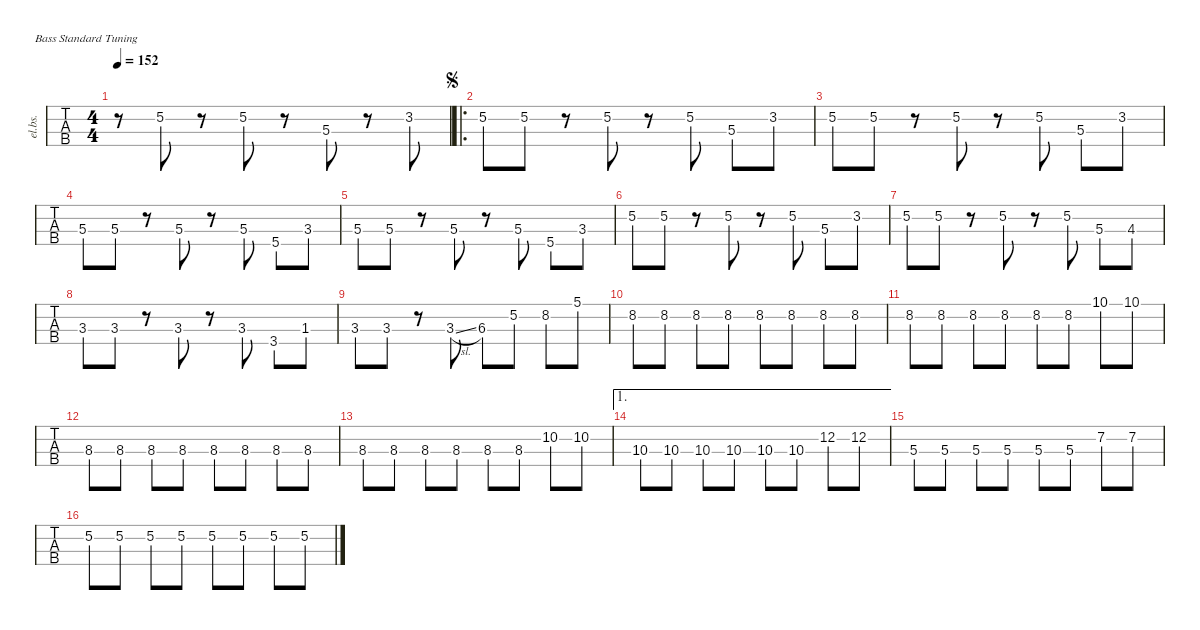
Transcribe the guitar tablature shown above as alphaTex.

\defaultSystemsLayout 4
\hideDynamics
\bracketExtendMode nobrackets
\track ("Electric Bass" "el.bs.") {instrument electricbassfinger}
\staff {tabs}
\tuning (G2 D2 A1 E1)
\ts (4 4)
\tempo 152
\clef f4
\ks c
r.8{dy mf} 5.2.8 r.8 5.2.8 r.8 5.3.8 r.8 3.2.8 |
\ro
\jump segno
5.2.8 5.2.8 r.8 5.2.8 r.8 5.2{st}.8 5.3.8 3.2.8 |
5.2.8 5.2.8 r.8 5.2.8 r.8 5.2{st}.8 5.3.8 3.2.8 |
5.3.8 5.3.8 r.8 5.3.8 r.8 5.3{st}.8 5.4.8 3.3.8 |
5.3.8 5.3.8 r.8 5.3.8 r.8 5.3{st}.8 5.4.8 3.3.8 |
5.2.8 5.2.8 r.8 5.2.8 r.8 5.2{st}.8 5.3.8 3.2.8 |
5.2.8 5.2.8 r.8 5.2.8 r.8 5.2{st}.8 5.3.8 4.3{acc #}.8 |
3.3.8 3.3.8 r.8 3.3.8 r.8 3.3{st}.8 3.4.8 1.3{acc #}.8 |
3.3.8 3.3.8 r.8 3.3{sl}.8 6.3{st acc #}.8 5.2.8 8.2{acc #}.8 5.1.8 |
8.2{acc #}.8 8.2{acc #}.8 8.2{acc #}.8 8.2{acc #}.8 8.2{acc #}.8 8.2{acc #}.8 8.2{acc #}.8 8.2{acc #}.8 |
8.2{acc #}.8 8.2{acc #}.8 8.2{acc #}.8 8.2{acc #}.8 8.2{acc #}.8 8.2{acc #}.8 10.1.8 10.1.8 |
8.3.8 8.3.8 8.3.8 8.3.8 8.3.8 8.3.8 8.3.8 8.3.8 |
8.3.8 8.3.8 8.3.8 8.3.8 8.3.8 8.3.8 10.2.8 10.2.8 |
\ae 1
10.3.8 10.3.8 10.3.8 10.3.8 10.3.8 10.3.8 12.2.8 12.2.8 |
5.3.8 5.3.8 5.3.8 5.3.8 5.3.8 5.3.8 7.2.8 7.2.8 |
5.2.8 5.2.8 5.2.8 5.2.8 5.2.8 5.2.8 5.2.8 5.2.8
